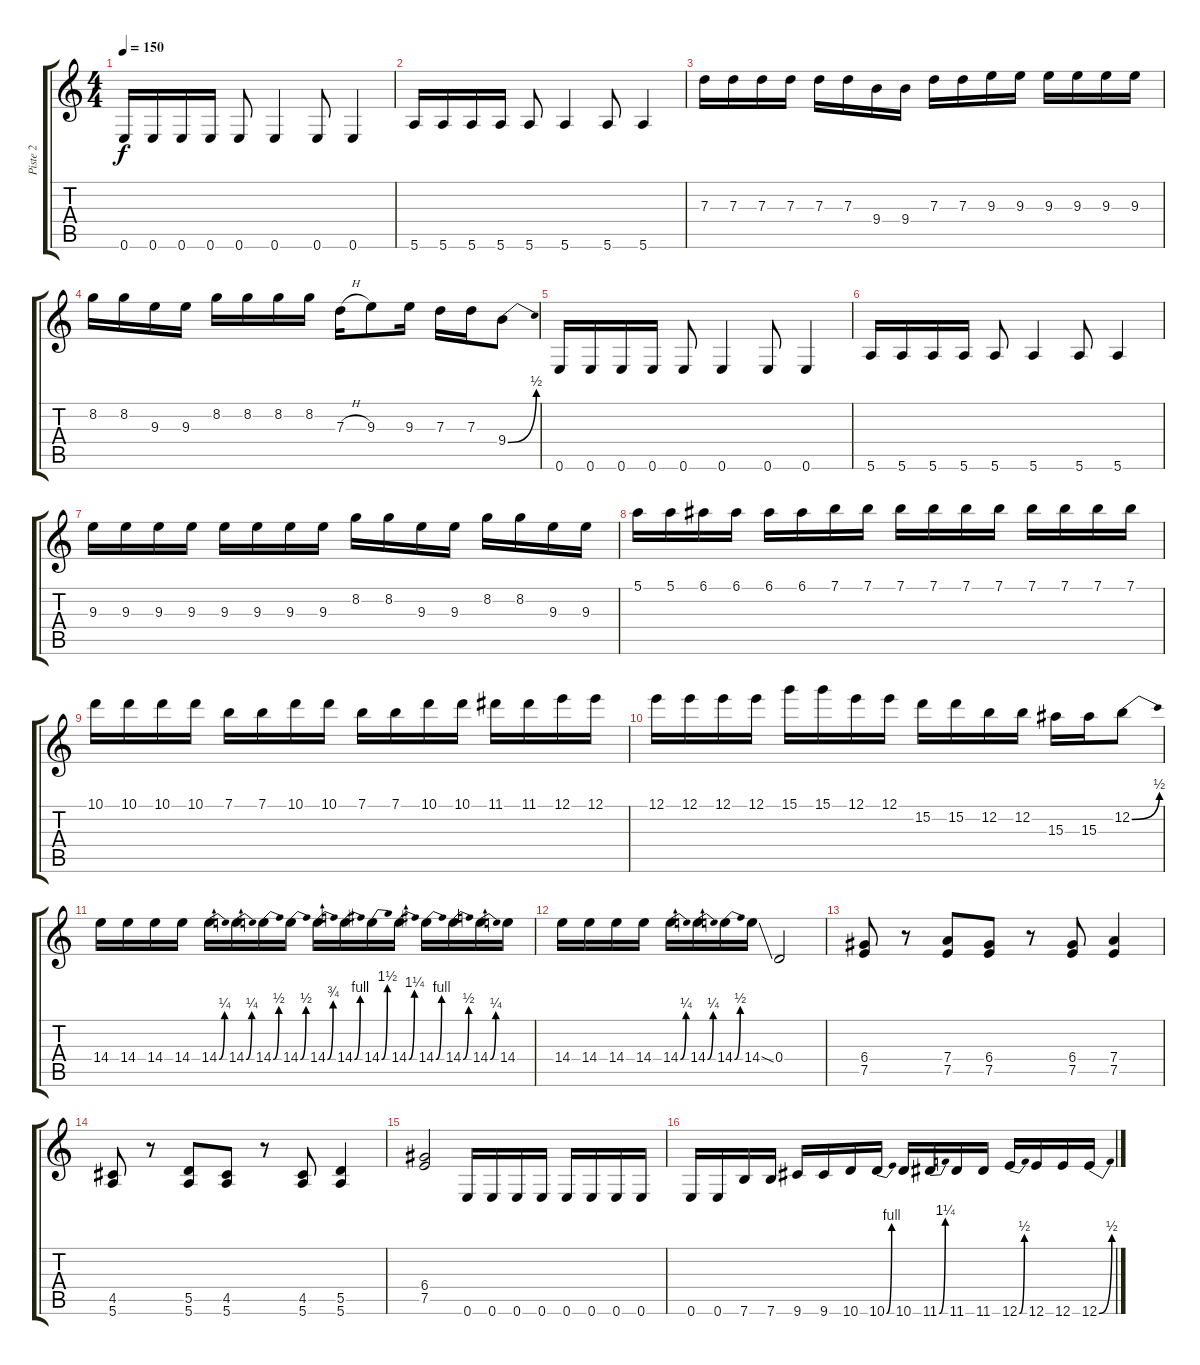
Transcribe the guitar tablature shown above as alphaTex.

\track ("Piste 2" "Piste 2") {instrument electricguitarclean}
\staff {score tabs}
\tuning (E4 B3 G3 D3 A2 E2) {hide}
\ts (4 4)
\tempo 150
\clef g2
\ks c
0.6.16{dy f} 0.6.16 0.6.16 0.6.16 0.6.8 0.6.4 0.6.8 0.6.4 |
5.6.16 5.6.16 5.6.16 5.6.16 5.6.8 5.6.4 5.6.8 5.6.4 |
7.3.16 7.3.16 7.3.16 7.3.16 7.3.16 7.3.16 9.4.16 9.4.16 7.3.16 7.3.16 9.3.16 9.3.16 9.3.16 9.3.16 9.3.16 9.3.16 |
8.2.16 8.2.16 9.3.16 9.3.16 8.2.16 8.2.16 8.2.16 8.2.16 7.3{h}.16 9.3.8 9.3.16 7.3.16 7.3.16 9.4{be (bend 0 0 60 2)}.8 |
0.6.16 0.6.16 0.6.16 0.6.16 0.6.8 0.6.4 0.6.8 0.6.4 |
5.6.16 5.6.16 5.6.16 5.6.16 5.6.8 5.6.4 5.6.8 5.6.4 |
9.3.16 9.3.16 9.3.16 9.3.16 9.3.16 9.3.16 9.3.16 9.3.16 8.2.16 8.2.16 9.3.16 9.3.16 8.2.16 8.2.16 9.3.16 9.3.16 |
5.1.16 5.1.16 6.1.16 6.1.16 6.1.16 6.1.16 7.1.16 7.1.16 7.1.16 7.1.16 7.1.16 7.1.16 7.1.16 7.1.16 7.1.16 7.1.16 |
10.1.16 10.1.16 10.1.16 10.1.16 7.1.16 7.1.16 10.1.16 10.1.16 7.1.16 7.1.16 10.1.16 10.1.16 11.1.16 11.1.16 12.1.16 12.1.16 |
12.1.16 12.1.16 12.1.16 12.1.16 15.1.16 15.1.16 12.1.16 12.1.16 15.2.16 15.2.16 12.2.16 12.2.16 15.3.16 15.3.16 12.2{be (bend 0 0 60 2)}.8 |
14.4.16 14.4.16 14.4.16 14.4.16 14.4{be (bend 0 0 60 1)}.16 14.4{be (bend 0 0 60 1)}.16 14.4{be (bend 0 0 60 2)}.16 14.4{be (bend 0 0 60 2)}.16 14.4{be (bend 0 0 60 3)}.16 14.4{be (bend 0 0 60 4)}.16 14.4{be (bend 0 0 60 6)}.16 14.4{be (bend 0 0 60 5)}.16 14.4{be (bend 0 0 60 4)}.16 14.4{be (bend 0 0 60 2)}.16 14.4{be (bend 0 0 60 1)}.16 14.4.16 |
14.4.16 14.4.16 14.4.16 14.4.16 14.4{be (bend 0 0 60 1)}.16 14.4{be (bend 0 0 60 1)}.16 14.4{be (bend 0 0 60 2)}.16 14.4{ss}.16 0.4.2 |
(6.4 7.5).8 r.8 (7.4 7.5).8 (6.4 7.5).8 r.8 (6.4 7.5).8 (7.4 7.5).4 |
(4.5 5.6).8 r.8 (5.5 5.6).8 (4.5 5.6).8 r.8 (4.5 5.6).8 (5.5 5.6).4 |
(6.4 7.5).2 0.6.16 0.6.16 0.6.16 0.6.16 0.6.16 0.6.16 0.6.16 0.6.16 |
0.6.16 0.6.16 7.6.16 7.6.16 9.6.16 9.6.16 10.6.16 10.6{be (bend 0 0 60 4)}.16 10.6.16 11.6{be (bend 0 0 60 5)}.16 11.6.16 11.6.16 12.6{be (bend 0 0 60 2)}.16 12.6.16 12.6.16 12.6{be (bend 0 0 60 2)}.16
